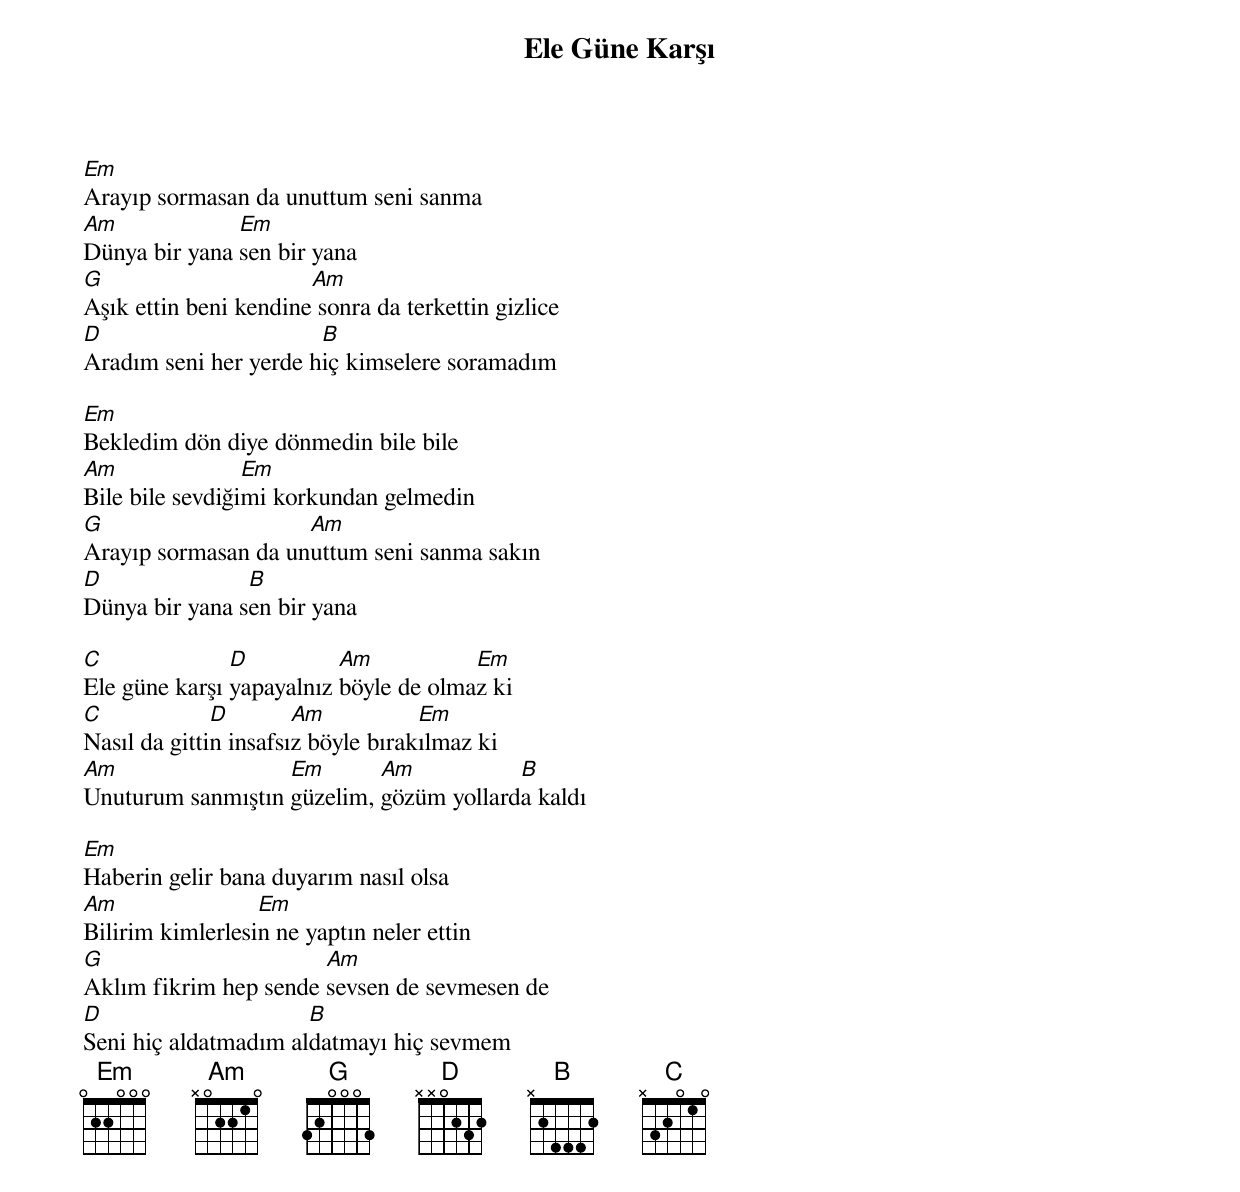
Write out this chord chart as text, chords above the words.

{title: Ele Güne Karşı}
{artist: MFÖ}

Em
Arayıp sormasan da unuttum seni sanma
Am             Em
Dünya bir yana sen bir yana
G                      Am
Aşık ettin beni kendine sonra da terkettin gizlice
D                      B
Aradım seni her yerde hiç kimselere soramadım

Em
Bekledim dön diye dönmedin bile bile
Am               Em
Bile bile sevdiğimi korkundan gelmedin
G                    Am
Arayıp sormasan da unuttum seni sanma sakın
D               B
Dünya bir yana sen bir yana

C              D          Am           Em
Ele güne karşı yapayalnız böyle de olmaz ki
C             D        Am           Em
Nasıl da gittin insafsız böyle bırakılmaz ki
Am                 Em       Am           B
Unuturum sanmıştın güzelim, gözüm yollarda kaldı

Em
Haberin gelir bana duyarım nasıl olsa
Am                Em
Bilirim kimlerlesin ne yaptın neler ettin
G                      Am
Aklım fikrim hep sende sevsen de sevmesen de
D                     B
Seni hiç aldatmadım aldatmayı hiç sevmem
